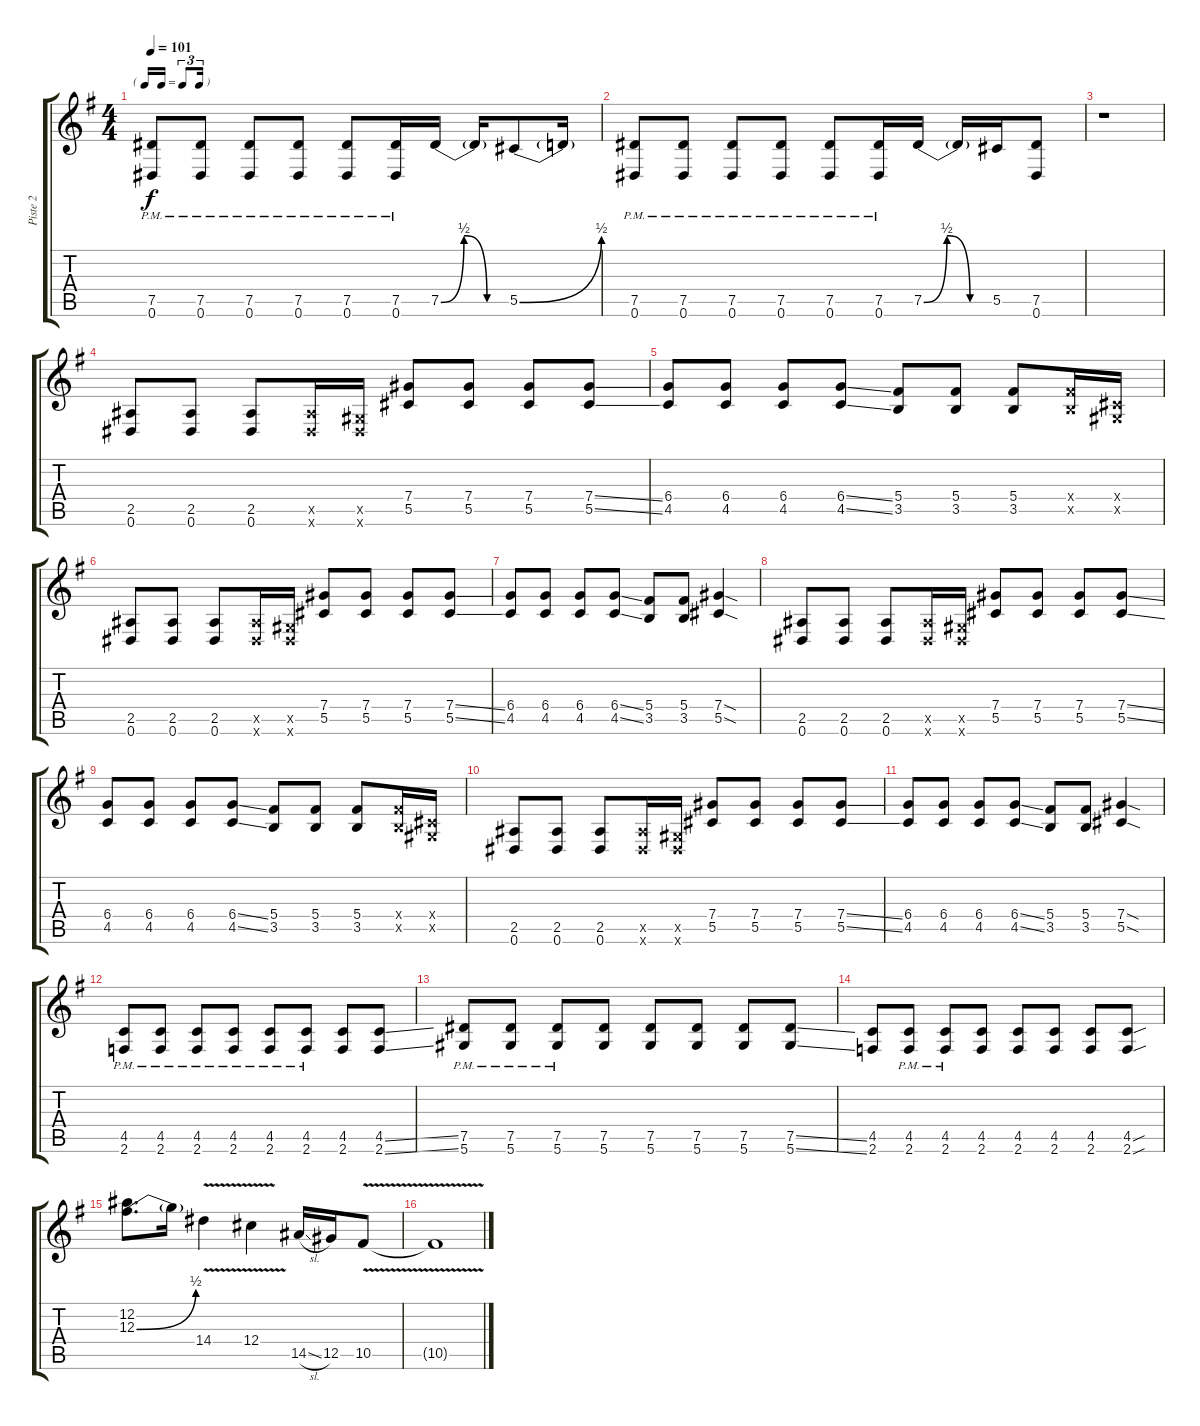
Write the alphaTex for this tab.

\track ("Piste 2" "Piste 2") {instrument distortionguitar}
\staff {score tabs}
\tuning (Eb4 Bb3 Gb3 Db3 Ab2 Eb2) {hide}
\ts (4 4)
\tf triplet16th
\tempo 101
\clef g2
\ks g
(7.5{pm} 0.6{pm}).8{dy f} (7.5{pm} 0.6{pm}).8 (7.5{pm} 0.6{pm}).8 (7.5{pm} 0.6{pm}).8 (7.5{pm} 0.6{pm}).8 (7.5{pm} 0.6{pm}).16 7.5{be (custom 0 0 20 2 40 0 60 0)}.16 7.5{t}.16 5.5{be (bend 0 0 60 2)}.8 5.5{t}.16 |
(7.5{pm} 0.6{pm}).8 (7.5{pm} 0.6{pm}).8 (7.5{pm} 0.6{pm}).8 (7.5{pm} 0.6{pm}).8 (7.5{pm} 0.6{pm}).8 (7.5{pm} 0.6{pm}).16 7.5{be (custom 0 0 20 2 40 0 60 0)}.16 7.5{t}.16 5.5.16 (7.5 0.6).8 |
r.1 |
(2.5 0.6).8 (2.5 0.6).8 (2.5 0.6).8 (2.5{x} 0.6{x}).16 (0.5{x} 0.6{x}).16 (7.4 5.5).8 (7.4 5.5).8 (7.4 5.5).8 (7.4{ss} 5.5{ss}).8 |
(6.4 4.5).8 (6.4 4.5).8 (6.4 4.5).8 (6.4{ss} 4.5{ss}).8 (5.4 3.5).8 (5.4 3.5).8 (5.4 3.5).8 (5.4{x} 3.5{x}).16 (0.4{x} 0.5{x}).16 |
(2.5 0.6).8 (2.5 0.6).8 (2.5 0.6).8 (2.5{x} 0.6{x}).16 (0.5{x} 0.6{x}).16 (7.4 5.5).8 (7.4 5.5).8 (7.4 5.5).8 (7.4{ss} 5.5{ss}).8 |
(6.4 4.5).8 (6.4 4.5).8 (6.4 4.5).8 (6.4{ss} 4.5{ss}).8 (5.4 3.5).8 (5.4 3.5).8 (7.4{sod} 5.5{sod}).4 |
(2.5 0.6).8 (2.5 0.6).8 (2.5 0.6).8 (2.5{x} 0.6{x}).16 (0.5{x} 0.6{x}).16 (7.4 5.5).8 (7.4 5.5).8 (7.4 5.5).8 (7.4{ss} 5.5{ss}).8 |
(6.4 4.5).8 (6.4 4.5).8 (6.4 4.5).8 (6.4{ss} 4.5{ss}).8 (5.4 3.5).8 (5.4 3.5).8 (5.4 3.5).8 (5.4{x} 3.5{x}).16 (0.4{x} 0.5{x}).16 |
(2.5 0.6).8 (2.5 0.6).8 (2.5 0.6).8 (2.5{x} 0.6{x}).16 (0.5{x} 0.6{x}).16 (7.4 5.5).8 (7.4 5.5).8 (7.4 5.5).8 (7.4{ss} 5.5{ss}).8 |
(6.4 4.5).8 (6.4 4.5).8 (6.4 4.5).8 (6.4{ss} 4.5{ss}).8 (5.4 3.5).8 (5.4 3.5).8 (7.4{sod} 5.5{sod}).4 |
(4.5{pm} 2.6{pm}).8{volume 16} (4.5{pm} 2.6{pm}).8 (4.5{pm} 2.6{pm}).8 (4.5{pm} 2.6{pm}).8 (4.5{pm} 2.6{pm}).8 (4.5{pm} 2.6{pm}).8 (4.5 2.6).8 (4.5{ss} 2.6{ss}).8 |
(7.5{pm} 5.6{pm}).8 (7.5{pm} 5.6{pm}).8 (7.5{pm} 5.6{pm}).8 (7.5 5.6).8 (7.5 5.6).8 (7.5 5.6).8 (7.5 5.6).8 (7.5{ss} 5.6{ss}).8 |
(4.5 2.6).8 (4.5{pm} 2.6{pm}).8 (4.5{pm} 2.6{pm}).8 (4.5 2.6).8 (4.5 2.6).8 (4.5 2.6).8 (4.5 2.6).8 (4.5{sou} 2.6{sou}).8 |
(12.2 12.3{be (bend 0 0 60 2)}).8{d volume 10} 12.3{t}.16 14.4{v}.4 12.4{v}.4 14.5{sl}.16 12.5.16 10.5{v}.8 |
10.5{t}.1
